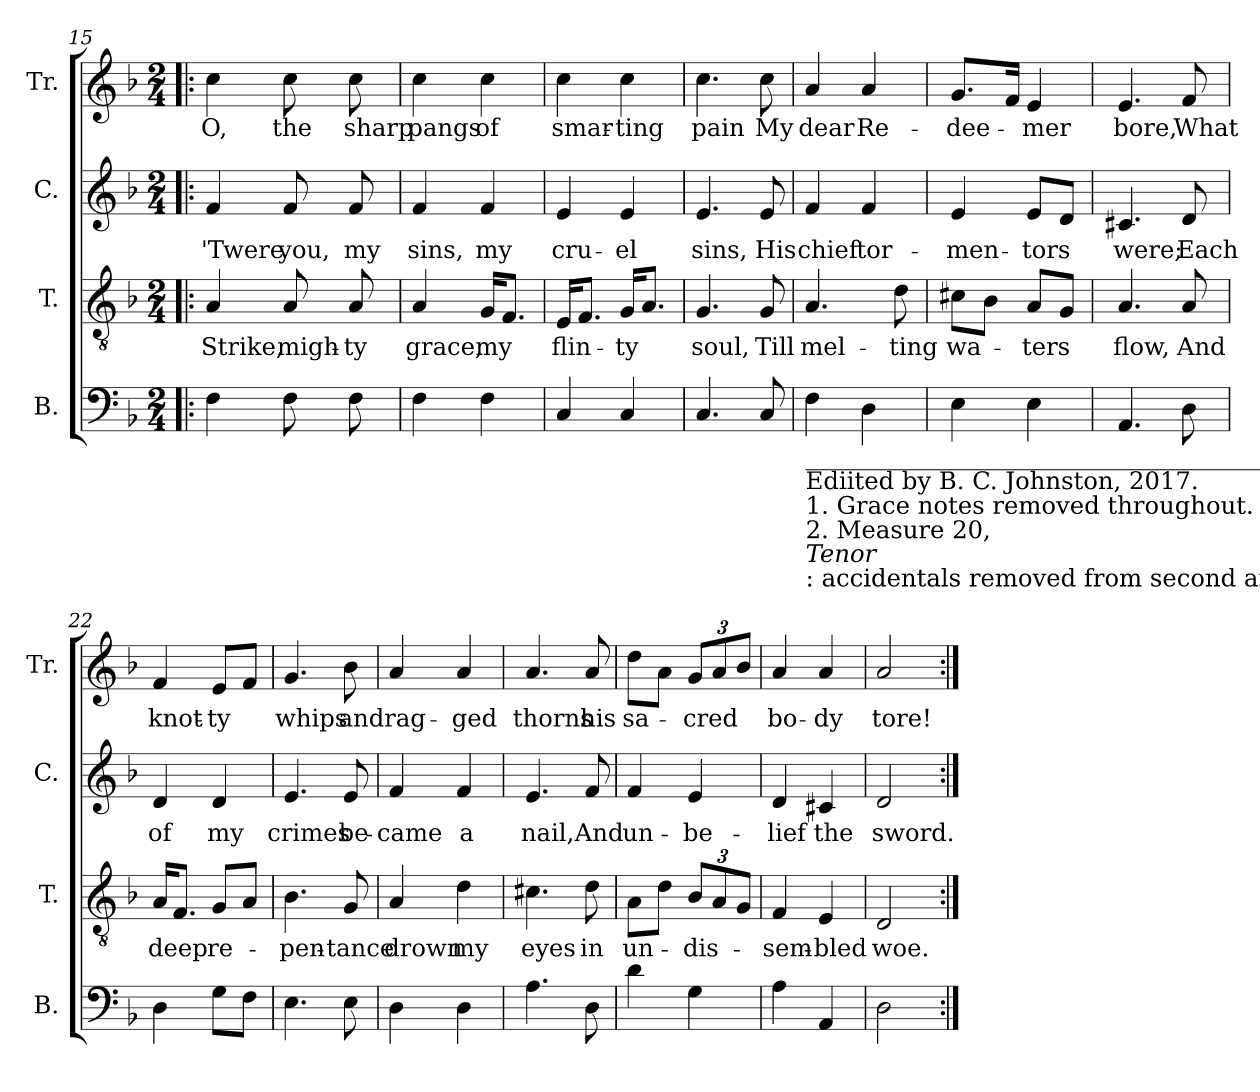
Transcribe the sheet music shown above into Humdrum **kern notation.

**kern	**kern	**text	**kern	**text	**kern	**text
*part4	*part3	*part3	*part2	*part2	*part1	*part1
*staff4	*staff3	*staff3	*staff2	*staff2	*staff1	*staff1
*I"B.	*I"T.	*	*I"C.	*	*I"Tr.	*
*I'B.	*I'T.	*	*I'C.	*	*I'Tr.	*
*clefF4	*clefGv2	*	*clefG2	*	*clefG2	*
*k[b-]	*k[b-]	*	*k[b-]	*	*k[b-]	*
*M2/4	*M2/4	*	*M2/4	*	*M2/4	*
=15!|:	=15!|:	=15!|:	=15!|:	=15!|:	=15!|:	=15!|:
4F\	4A/	Strike,	4f/	'Twere	4cc\	O,
8F\	8A/	migh-	8f/	you,	8cc\	the
8F\	8A/	-ty	8f/	my	8cc\	sharp
=16	=16	=16	=16	=16	=16	=16
4F\	4A/	grace,	4f/	sins,	4cc\	pangs
4F\	16G/KL	my	4f/	my	4cc\	of
.	8.F/J	.	.	.	.	.
=17	=17	=17	=17	=17	=17	=17
4C/	16E/KL	flin-	4e/	cru-	4cc\	smar-
.	8.F/J	.	.	.	.	.
4C/	16G/KL	-ty	4e/	-el	4cc\	-ting
.	8.A/J	.	.	.	.	.
=18	=18	=18	=18	=18	=18	=18
4.C/	4.G/	soul,	4.e/	sins,	4.cc\	pain
8C/	8G/	Till	8e/	His	8cc\	My
!!LO:LB:g=z
=19	=19	=19	=19	=19	=19	=19
!LO:TX:b:t=__________________________________________________________	!	!	!	!	!	!
!LO:TX:b:t=Ediited by B. C. Johnston, 2017.	!	!	!	!	!	!
!LO:TX:b:t=1. Grace notes removed throughout.	!	!	!	!	!	!
!LO:TX:b:t=2. Measure 20,	!	!	!	!	!	!
!LO:TX:b:i:t=Tenor	!	!	!	!	!	!
!LO:TX:b:t=&colon; accidentals removed from second and fourth notes.	!	!	!	!	!	!
4F\	4.A/	mel-	4f/	chief	4a/	dear
4D\	.	.	4f/	tor-	4a/	Re-
.	8d\	-ting	.	.	.	.
=20	=20	=20	=20	=20	=20	=20
4E\	8c#X\L	wa-	4e/	-men-	8.g/L	-dee-
.	8B-\J	.	.	.	.	.
.	.	.	.	.	16f/Jk	.
4E\	8A/L	-ters	8e/L	-tors	4e/	-mer
.	8G/J	.	8d/J	.	.	.
=21	=21	=21	=21	=21	=21	=21
4.AA/	4.A/	flow,	4.c#X/	were;	4.e/	bore,
8D\	8A/	And	8d/	Each	8f/	What
=22	=22	=22	=22	=22	=22	=22
4D\	16A/KL	deep	4d/	of	4f/	knot-
.	8.F/J	.	.	.	.	.
8G\L	8G/L	re-	4d/	my	8e/L	-ty
8F\J	8A/J	.	.	.	8f/J	.
=23	=23	=23	=23	=23	=23	=23
4.E\	4.B-\	-pen-	4.e/	crimes	4.g/	whips
8E\	8G/	-tance	8e/	be-	8b-\	and
=24	=24	=24	=24	=24	=24	=24
4D\	4A/	drown	4f/	-came	4a/	rag-
4D\	4d\	my	4f/	a	4a/	-ged
=25	=25	=25	=25	=25	=25	=25
4.A\	4.c#X\	eyes	4.e/	nail,	4.a/	thorns
8D\	8d\	in	8f/	And	8a/	his
=26	=26	=26	=26	=26	=26	=26
4d\	8A\L	un-	4f/	un-	8dd\L	sa-
.	8d\J	.	.	.	8a\J	.
*	*Xbrackettup	*	*	*	*Xbrackettup	*
4G\	12B-/L	-dis-	4e/	-be-	12g/L	-cred
.	12A/	.	.	.	12a/	.
.	12G/J	.	.	.	12b-/J	.
=27	=27	=27	=27	=27	=27	=27
4A\	4F/	-sem-	4d/	-lief	4a/	bo-
4AA/	4E/	-bled	4c#X/	the	4a/	-dy
=28	=28	=28	=28	=28	=28	=28
2D\	2D/	woe.	2d/	sword.	2a/	tore!
=:|!	=:|!	=:|!	=:|!	=:|!	=:|!	=:|!
*-	*-	*-	*-	*-	*-	*-
